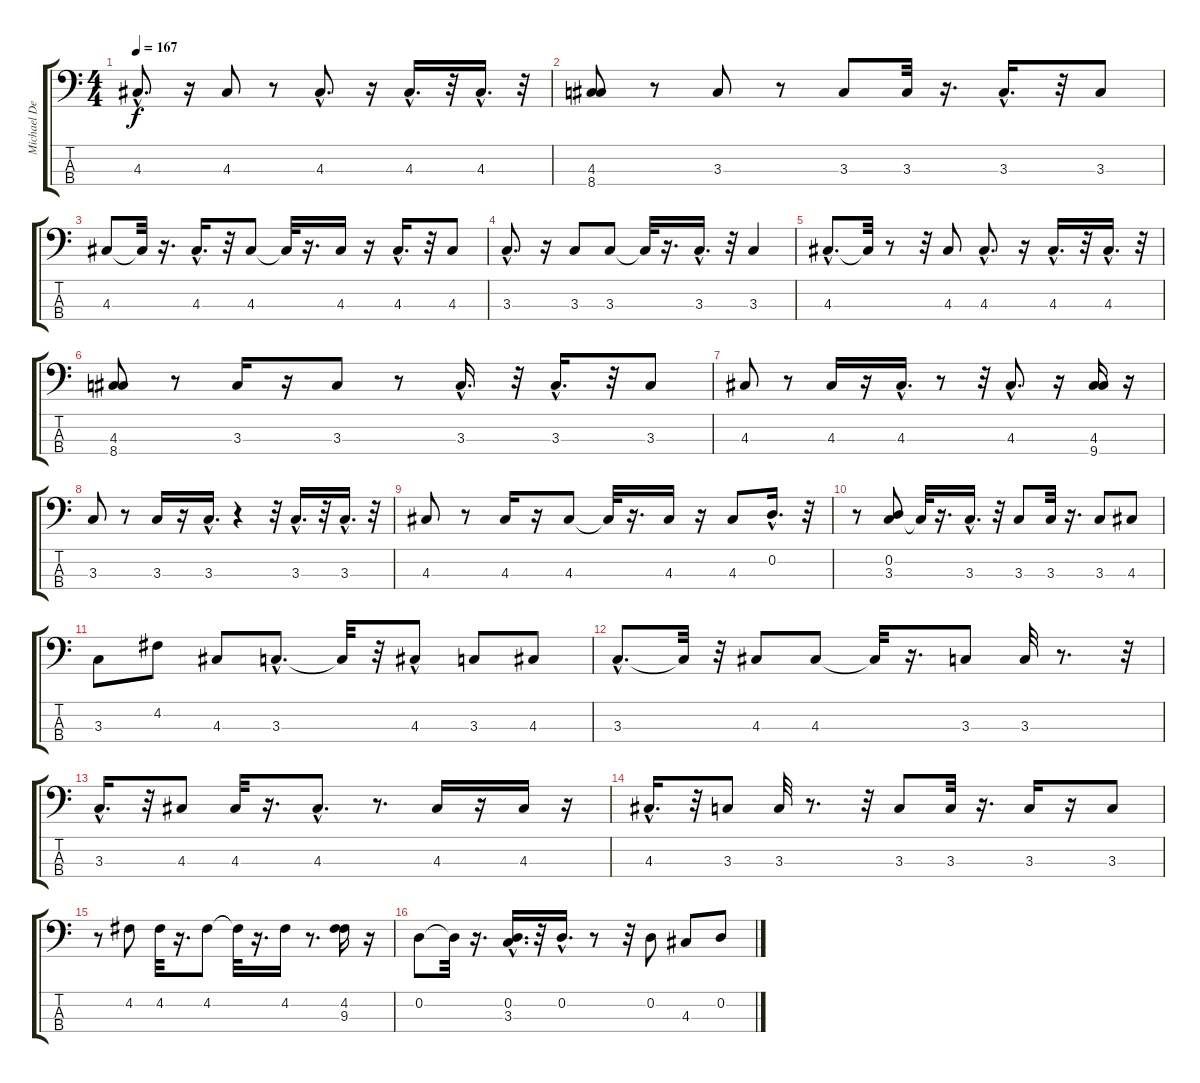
\track ("Michael Dempsey" "Michael De") {instrument electricbasspick}
\staff {score tabs}
\tuning (G2 D2 A1 E1) {hide}
\ts (4 4)
\tempo 167
\clef f4
\ks c
4.3{hac}.8{d dy f} r.16 4.3.8 r.8 4.3{hac}.8{d} r.16 4.3{hac}.16{d} r.32 4.3{hac}.16{d} r.32 |
(4.3 8.4).8 r.8 3.3.8 r.8 3.3.8 3.3.32 r.16{d} 3.3{hac}.16{d} r.32 3.3.8 |
4.3.8 4.3{t}.32 r.16{d} 4.3{hac}.16{d} r.32 4.3.8 4.3{t}.32 r.16{d} 4.3.16 r.16 4.3{hac}.16{d} r.32 4.3.8 |
3.3{hac}.8{d} r.16 3.3.8 3.3.8 3.3{t}.32 r.16{d} 3.3{hac}.16{d} r.32 3.3.4 |
4.3{hac}.8{d} 4.3{t}.32 r.8 r.32 4.3.8 4.3{hac}.8{d} r.16 4.3{hac}.16{d} r.32 4.3{hac}.16{d} r.32 |
(4.3 8.4).8 r.8 3.3.16 r.16 3.3.8 r.8 3.3{hac}.16{d} r.32 3.3{hac}.16{d} r.32 3.3.8 |
4.3.8 r.8 4.3.16 r.16 4.3{hac}.16{d} r.8 r.32 4.3{hac}.8{d} r.16 (4.3 9.4).16 r.16 |
3.3.8 r.8 3.3.16 r.16 3.3{hac}.16{d} r.4 r.32 3.3{hac}.16{d} r.32 3.3{hac}.16{d} r.32 |
4.3.8 r.8 4.3.16 r.16 4.3.8 4.3{t}.32 r.16{d} 4.3.16 r.16 4.3.8 0.2{hac}.16{d} r.32 |
r.8 (0.2 3.3).8 3.3{t}.32 r.16{d} 3.3{hac}.16{d} r.32 3.3.8 3.3.32 r.16{d} 3.3.8 4.3.8 |
3.3.8 4.2.8 4.3.8 3.3{hac}.8{d} 3.3{t}.32 r.32 4.3{hac}.8 3.3.8 4.3.8 |
3.3{hac}.8{d} 3.3{t}.32 r.32 4.3.8 4.3.8 4.3{t}.32 r.16{d} 3.3.8 3.3.32 r.8{d} r.32 |
3.3{hac}.16{d} r.32 4.3.8 4.3.32 r.16{d} 4.3{hac}.8{d} r.8{d} 4.3.16 r.16 4.3.16 r.16 |
4.3{hac}.16{d} r.32 3.3.8 3.3.32 r.8{d} r.32 3.3.8 3.3.32 r.16{d} 3.3.16 r.16 3.3.8 |
r.8 4.2.8 4.2.32 r.16{d} 4.2.8 4.2{t}.32 r.16{d} 4.2.16 r.8{d} (4.2 9.3).16 r.16 |
0.2.8 0.2{t}.32 r.16{d} (0.2{hac} 3.3).16{d} r.32 0.2{hac}.16{d} r.8 r.32 0.2.8 4.3.8 0.2.8
